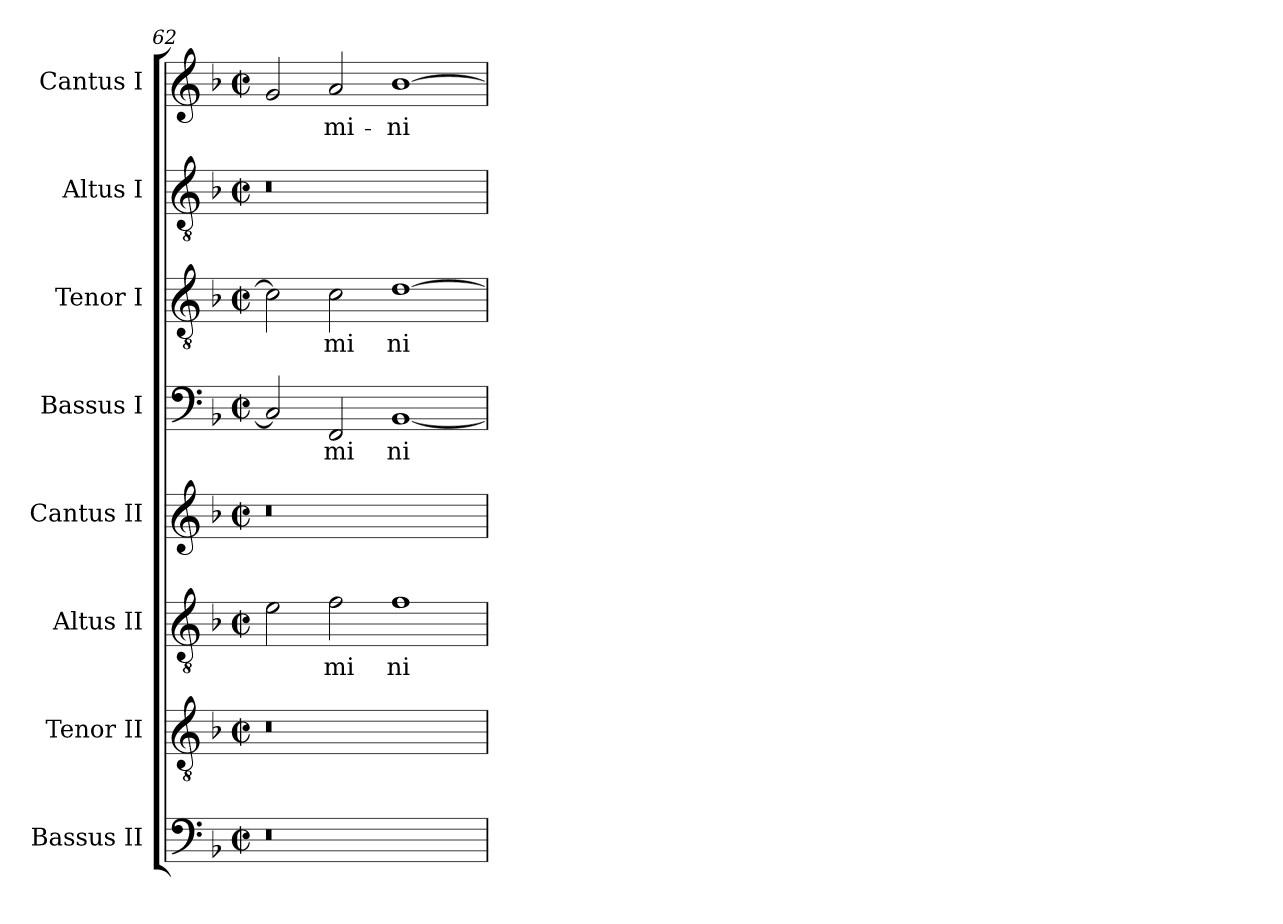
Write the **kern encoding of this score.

**kern	**kern	**kern	**text	**kern	**kern	**text	**kern	**text	**kern	**kern	**text
*part8	*part7	*part6	*part6	*part5	*part4	*part4	*part3	*part3	*part2	*part1	*part1
*staff8	*staff7	*staff6	*staff6	*staff5	*staff4	*staff4	*staff3	*staff3	*staff2	*staff1	*staff1
*I"Bassus II	*I"Tenor II	*I"Altus II	*	*I"Cantus II	*I"Bassus I	*	*I"Tenor I	*	*I"Altus I	*I"Cantus I	*
*clefF4	*clefGv2	*clefGv2	*	*clefG2	*clefF4	*	*clefGv2	*	*clefGv2	*clefG2	*
*k[b-]	*k[b-]	*k[b-]	*	*k[b-]	*k[b-]	*	*k[b-]	*	*k[b-]	*k[b-]	*
*F:	*F:	*F:	*	*F:	*F:	*	*F:	*	*F:	*F:	*
*M2/2	*M2/2	*M2/2	*	*M2/2	*M2/2	*	*M2/2	*	*M2/2	*M2/2	*
*met(c|)	*met(c|)	*met(c|)	*	*met(c|)	*met(c|)	*	*met(c|)	*	*met(c|)	*met(c|)	*
=62	=62	=62	=62	=62	=62	=62	=62	=62	=62	=62	=62
0r	0r	2e\	.	0r	2C/]	.	2c\]	.	0r	2g/	.
!	!	!	!LO:LY:b:cj	!	!	!LO:LY:b:cj	!	!LO:LY:b:cj	!	!	!LO:LY:b:cj
.	.	2f\	mi	.	2FF/	mi	2c\	mi	.	2a/	-mi-
!	!	!	!LO:LY:b:cj	!	!	!LO:LY:b:cj	!	!LO:LY:b:cj	!	!	!LO:LY:b:cj
.	.	1f	ni	.	[>1BB-	ni	[>1d	ni	.	[>1b-	-ni
=	=	=	=	=	=	=	=	=	=	=	=
*-	*-	*-	*-	*-	*-	*-	*-	*-	*-	*-	*-
